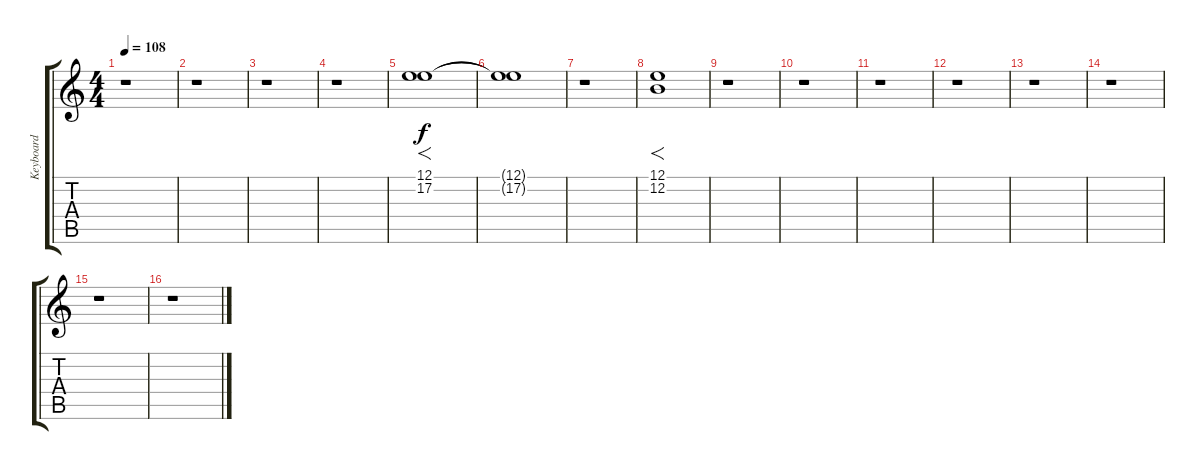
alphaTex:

\track ("Keyboard" "Keyboard") {instrument stringensemble1}
\staff {score tabs}
\tuning (E4 B3 G3 D3 A2 E2) {hide}
\ts (4 4)
\tempo 108
\clef g2
\ks c
r.1{dy f} |
r.1 |
r.1 |
r.1 |
(12.1 17.2).1{f volume 12} |
(12.1{t} 17.2{t}).1 |
r.1 |
(12.1 12.2).1{f} |
r.1 |
r.1 |
r.1 |
r.1 |
r.1 |
r.1 |
r.1 |
r.1
